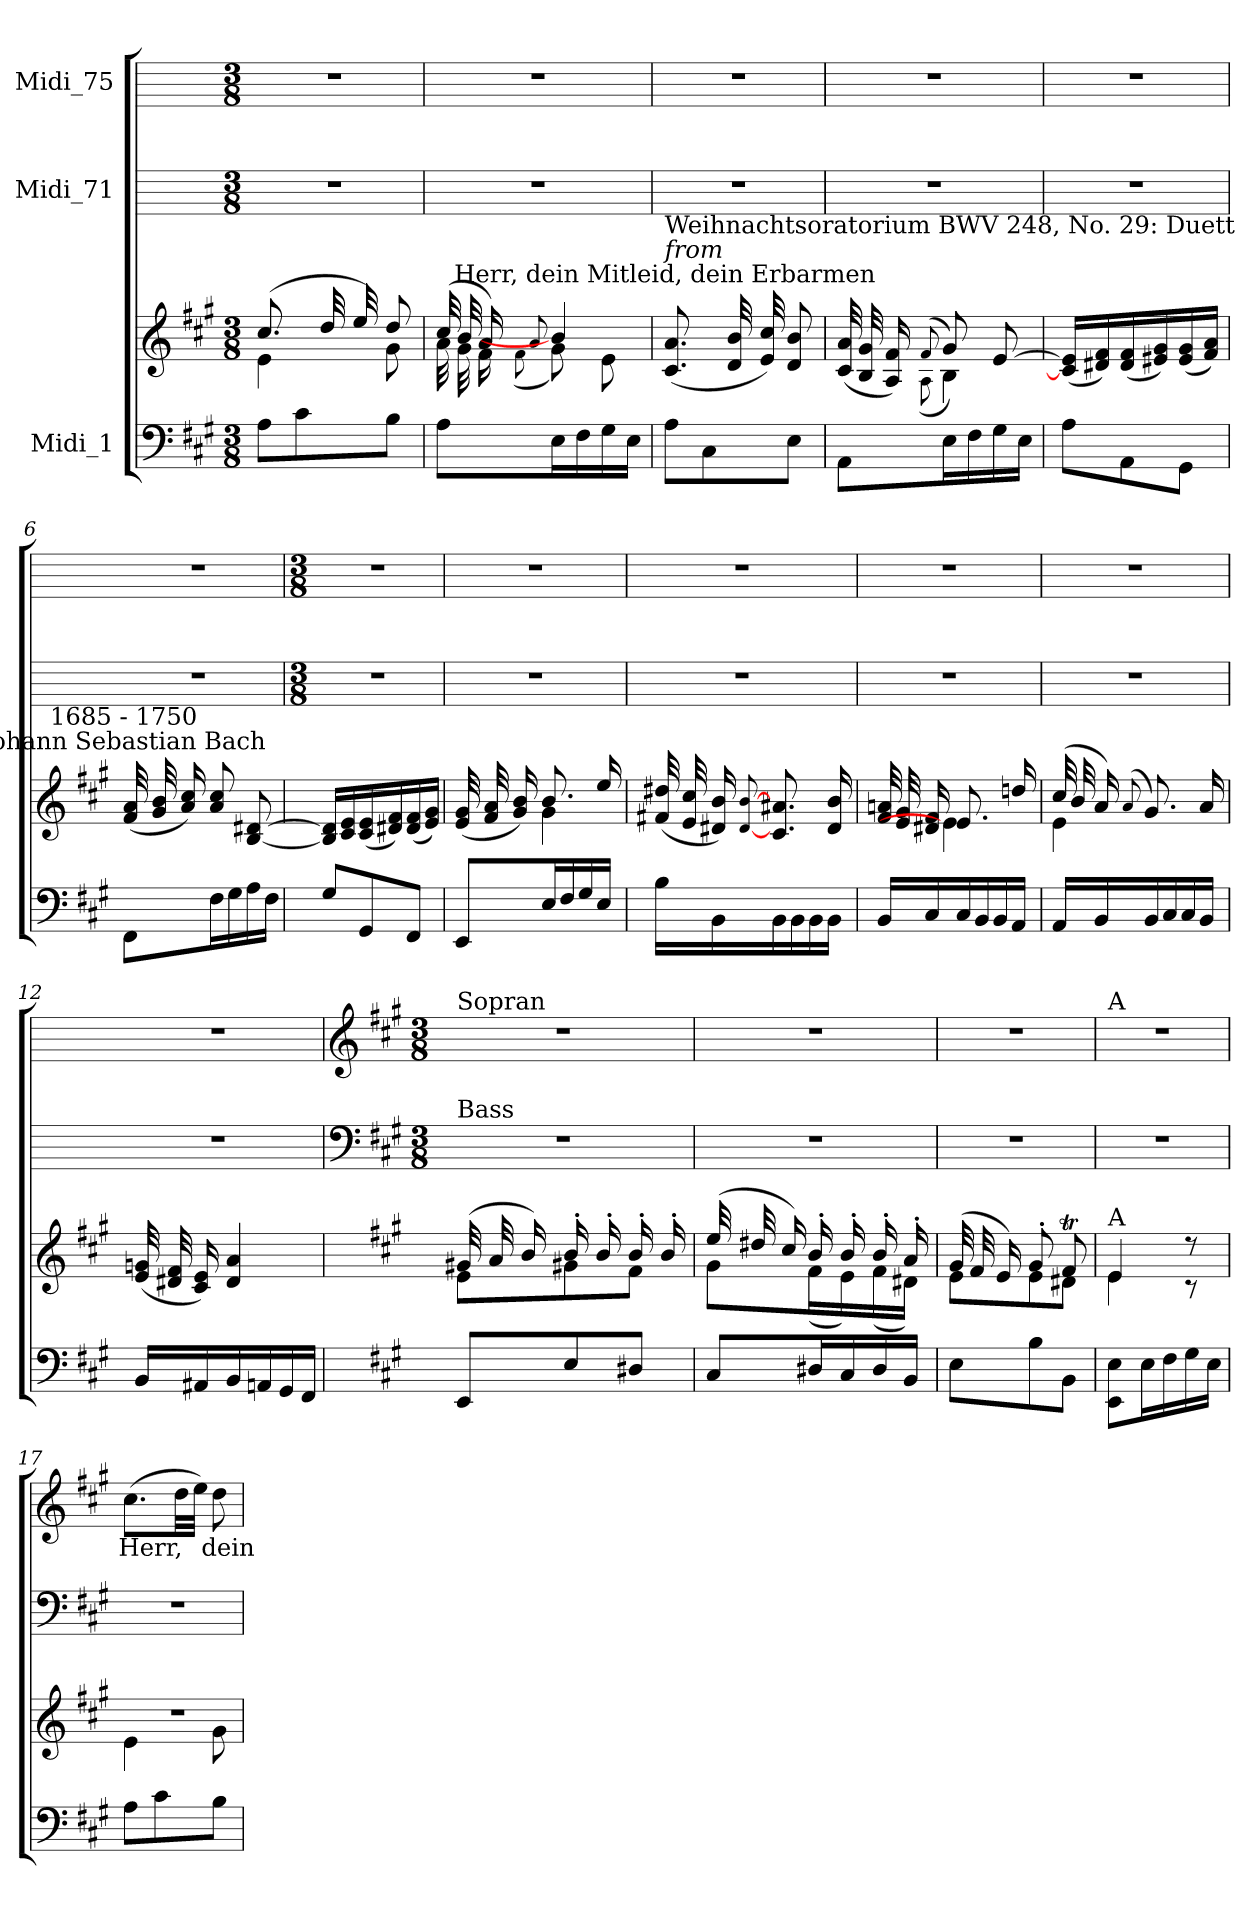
**kern	**kern	**kern	**kern	**text
*part3	*part3	*part2	*part1	*part1
*staff4	*staff3	*staff2	*staff1	*staff1
*I"Midi_1	*	*I"Midi_71	*I"Midi_75	*
*clefF4	*clefG2	*	*	*
*k[f#c#g#]	*k[f#c#g#]	*	*	*
*A:	*A:	*	*	*
*M3/8	*M3/8	*M3/8	*M3/8	*
=1	=1	=1	=1	=1
*	*^	*	*	*
8AL	(>8.cc#/L	4e\	4.r	4.r	.
8c#	.	.	.	.	.
.	32dd/LL	.	.	.	.
.	32ee/)	.	.	.	.
8BJ	8dd/J	8g#\	.	.	.
=2	=2	=2	=2	=2	=2
8AL	(>32cc#/LLL	32a\LLL	4.r	4.r	.
.	32b/	32g#\	.	.	.
.	16a/JJ)	16f#\JJ	.	.	.
.	.	(<8qqf#\	.	.	.
.	.	8qqa/	.	.	.
16EL	4b/]	8g#\L)	.	.	.
16F#	.	.	.	.	.
16G#	.	8e\J	.	.	.
16EJJ	.	.	.	.	.
=3	=3	=3	=3	=3	=3
!	!LO:TX:a:cj:t=Herr, dein Mitleid, dein Erbarmen	!	!	!	!
!	!LO:TX:a:i:t=from	!	!	!	!
!	!LO:TX:a:t=Weihnachtsoratorium BWV 248, No. 29&colon; Duett	!	!	!	!
8AL	(<8.c#/ 8.a/L	4ryy	4.r	4.r	.
8C#	.	.	.	.	.
.	32d/ 32b/LL	.	.	.	.
.	32e/ 32cc#/)	.	.	.	.
8EJ	8d/ 8b/J	8ryy	.	.	.
=4	=4	=4	=4	=4	=4
8AAL	(<32c#/ 32a/LLL	8ryy	4.r	4.r	.
.	32B/ 32g#/	.	.	.	.
.	16A/ 16f#/JJ)	.	.	.	.
.	(>8qqf#/	(<8qqA\	.	.	.
16EL	8g#/L)	4B\)	.	.	.
16F#	.	.	.	.	.
16G#	[8e/J	.	.	.	.
16EJJ	.	.	.	.	.
=5	=5	=5	=5	=5	=5
8AL	(<16c#/] 16e/]LL	4ryy	4.r	4.r	.
.	16d#X/ 16f#/)	.	.	.	.
8AA	(<16d#/ 16f#/	.	.	.	.
.	16e#X/ 16g#/)	.	.	.	.
8GG#J	(<16e#/ 16g#/	8ryy	.	.	.
.	16f#/ 16a/JJ)	.	.	.	.
=6	=6	=6	=6	=6	=6
!	!LO:TX:a:cj:t=Johann Sebastian Bach	!	!	!	!
!	!LO:TX:a:cj:t=1685 - 1750	!	!	!	!
8FF#\L	(<32f#/ 32a/LLL	4ryy	4.r	4.r	.
.	32g#/ 32b/	.	.	.	.
.	16a/ 16cc#/JJ)	.	.	.	.
16F#\L	8a/ 8cc#/L	.	.	.	.
16G#\	.	.	.	.	.
16A\	[8B/ [8d#X/J	8ryy	.	.	.
16F#\JJ	.	.	.	.	.
!!LO:LB:g=z
=7	=7	=7	=7	=7	=7
*	*	*	*M3/8	*M3/8	*
8G#L	16B/] 16d#/]LL	4ryy	4.r	4.r	.
.	16c#/ 16e/	.	.	.	.
8GG#	(<16c#/ 16e/	.	.	.	.
.	16d#/ 16f#/)	.	.	.	.
8FF#J	(<16d#/ 16f#/	8ryy	.	.	.
.	16e/ 16g#/JJ)	.	.	.	.
=8	=8	=8	=8	=8	=8
8EEL	(<32e/ 32g#/LLL	8ryy	4.r	4.r	.
.	32f#/ 32a/	.	.	.	.
.	16g#/ 16b/JJ)	.	.	.	.
16EL	8.b/L	4g#\	.	.	.
16F#	.	.	.	.	.
16G#	.	.	.	.	.
16EJJ	16ee/J	.	.	.	.
=9	=9	=9	=9	=9	=9
16BLL	(<32f#X/ 32dd#X/LLL	4ryy	4.r	4.r	.
.	32e/ 32cc#/	.	.	.	.
16BB	16d#X/ 16b/JJ)	.	.	.	.
.	[8qqd#/ [8qqb/	.	.	.	.
16BB	8.c#/ 8.a#X/L	.	.	.	.
16BB	.	.	.	.	.
16BB	.	8ryy	.	.	.
16BBJJ	16d#/ 16b/J	.	.	.	.
=10	=10	=10	=10	=10	=10
16BBLL	32f#/ 32an/LLL	8ryy	4.r	4.r	.
.	32e/ 32g#/	.	.	.	.
16C#	16d#X/ 16f#/JJ	.	.	.	.
16C#	8.e/L	4e\]	.	.	.
16BB	.	.	.	.	.
16BB	.	.	.	.	.
16AAJJ	16ddn/J	.	.	.	.
=11	=11	=11	=11	=11	=11
16AALL	(>32cc#/LLL	4e\	4.r	4.r	.
.	32b/	.	.	.	.
16BB	16a/JJ)	.	.	.	.
.	(<8qqa/	.	.	.	.
16BB	8.g#/L)	.	.	.	.
16C#	.	.	.	.	.
16C#	.	8ryy	.	.	.
16BBJJ	16a/J	.	.	.	.
=12	=12	=12	=12	=12	=12
16BBLL	(<32e/ 32gn/LLL	4ryy	4.r	4.r	.
.	32d#X/ 32f#/	.	.	.	.
16AA#X	16c#/ 16e/JJ)	.	.	.	.
16BB	4d#/ 4a/	.	.	.	.
16AAn	.	.	.	.	.
16GG#	.	8ryy	.	.	.
16FF#JJ	.	.	.	.	.
!!LO:LB:g=z
=13	=13	=13	=13	=13	=13
*	*	*	*clefF4	*clefG2	*
*	*	*	*k[f#c#g#]	*k[f#c#g#]	*
*	*	*	*A:	*A:	*
*	*	*	*M3/8	*M3/8	*
!	!	!	!	!LO:TX:a:t=Sopran	!
!	!	!	!LO:TX:a:t=Bass	!	!
!	!	!	!LO:N:vis=1	!LO:N:vis=1	!
8EEL	(>32g#X/LLL	8e\L	4.r	4.r	.
.	32a/	.	.	.	.
.	16b/JJ)	.	.	.	.
8E	16b'/LL	8g#X\	.	.	.
.	16b'/	.	.	.	.
8D#XJ	16b'/	8f#\J	.	.	.
.	16b'/JJ	.	.	.	.
=14	=14	=14	=14	=14	=14
!	!	!	!LO:N:vis=1	!LO:N:vis=1	!
8C#L	(>32ee/LLL	8g#\L	4.r	4.r	.
.	32dd#X/	.	.	.	.
.	16cc#/JJ)	.	.	.	.
16D#XL	16b'/LL	(<16f#\L	.	.	.
16C#	16b'/	16e\)	.	.	.
16D#	16b'/	(<16f#\	.	.	.
16BBJJ	16a'/JJ	16d#X\JJ)	.	.	.
=15	=15	=15	=15	=15	=15
!	!	!	!LO:N:vis=1	!LO:N:vis=1	!
8EL	(>32g#/LLL	8e\L	4.r	4.r	.
.	32f#/	.	.	.	.
.	16e/JJ)	.	.	.	.
8B	8g#'/L	8e\	.	.	.
8BBJ	8f#T/J	8d#X\J	.	.	.
=16	=16	=16	=16	=16	=16
!	!	!	!	!LO:TX:a:t=A	!
!	!LO:TX:a:t=A	!	!	!	!
!	!	!	!LO:N:vis=1	!LO:N:vis=1	!
8EE\ 8E\L	4e/	4e\	4.r	4.r	.
16E\L	.	.	.	.	.
16F#\	.	.	.	.	.
16G#\	8r	8r	.	.	.
16E\JJ	.	.	.	.	.
=17	=17	=17	=17	=17	=17
!	!LO:N:vis=1	!	!LO:N:vis=1	!	!LO:LY:b
8AL	4.r	4e\	4.r	(>8.cc#L	Herr,
8c#	.	.	.	.	.
.	.	.	.	32ddLL	.
.	.	.	.	32eeJJJ)	.
!	!	!	!	!	!LO:LY:b
8BJ	.	8g#\	.	8dd	dein
*	*v	*v	*	*	*
=	=	=	=	=
*-	*-	*-	*-	*-
